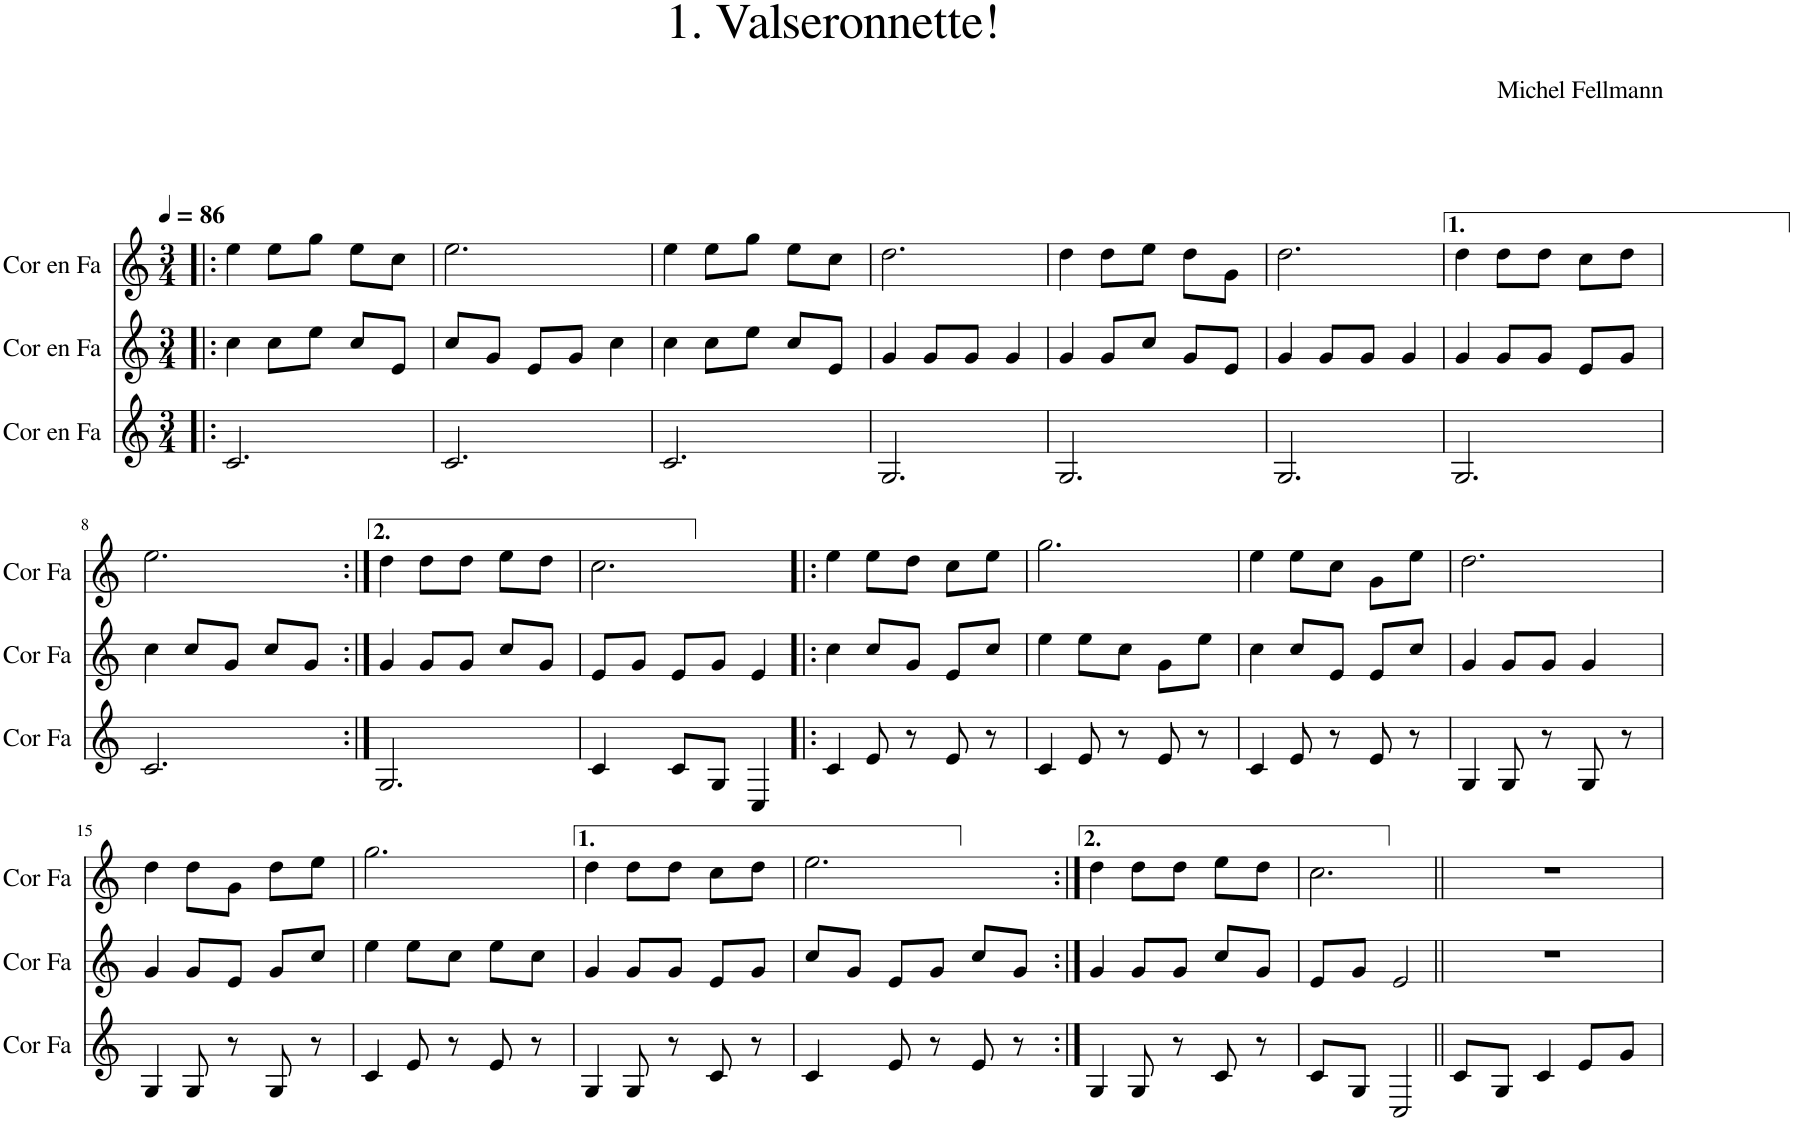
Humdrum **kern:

**kern	**kern	**kern
*part3	*part2	*part1
*staff3	*staff2	*staff1
*I"Cor en Fa	*I"Cor en Fa	*I"Cor en Fa
*I'Cor Fa	*I'Cor Fa	*I'Cor Fa
*clefG2	*clefG2	*clefG2
*Trd4c7	*Trd4c7	*Trd4c7
*k[]	*k[]	*k[]
*M3/4	*M3/4	*M3/4
*MM86	*MM86	*MM86
=1!|:	=1!|:	=1!|:
2.c/	4cc\	4ee\
.	8cc\L	8ee\L
.	8ee\J	8gg\J
.	8cc/L	8ee\L
.	8e/J	8cc\J
=2	=2	=2
2.c/	8cc/L	2.ee\
.	8g/J	.
.	8e/L	.
.	8g/J	.
.	4cc\	.
=3	=3	=3
2.c/	4cc\	4ee\
.	8cc\L	8ee\L
.	8ee\J	8gg\J
.	8cc/L	8ee\L
.	8e/J	8cc\J
=4	=4	=4
2.G/	4g/	2.dd\
.	8g/L	.
.	8g/J	.
.	4g/	.
=5	=5	=5
2.G/	4g/	4dd\
.	8g/L	8dd\L
.	8cc/J	8ee\J
.	8g/L	8dd\L
.	8e/J	8g\J
=6	=6	=6
2.G/	4g/	2.dd\
.	8g/L	.
.	8g/J	.
.	4g/	.
=7	=7	=7
2.G/	4g/	4dd\
.	8g/L	8dd\L
.	8g/J	8dd\J
.	8e/L	8cc\L
.	8g/J	8dd\J
!!LO:LB:g=z
=8	=8	=8
2.c/	4cc\	2.ee\
.	8cc/L	.
.	8g/J	.
.	8cc/L	.
.	8g/J	.
=9:|!	=9:|!	=9:|!
2.G/	4g/	4dd\
.	8g/L	8dd\L
.	8g/J	8dd\J
.	8cc/L	8ee\L
.	8g/J	8dd\J
=10	=10	=10
4c/	8e/L	2.cc\
.	8g/J	.
8c/L	8e/L	.
8G/J	8g/J	.
4C/	4e/	.
=11!|:	=11!|:	=11!|:
4c/	4cc\	4ee\
8e/	8cc/L	8ee\L
8r	8g/J	8dd\J
8e/	8e/L	8cc\L
8r	8cc/J	8ee\J
=12	=12	=12
4c/	4ee\	2.gg\
8e/	8ee\L	.
8r	8cc\J	.
8e/	8g\L	.
8r	8ee\J	.
=13	=13	=13
4c/	4cc\	4ee\
8e/	8cc/L	8ee\L
8r	8e/J	8cc\J
8e/	8e/L	8g\L
8r	8cc/J	8ee\J
=14	=14	=14
4G/	4g/	2.dd\
8G/	8g/L	.
8r	8g/J	.
8G/	4g/	.
8r	.	.
!!LO:LB:g=z
=15	=15	=15
4G/	4g/	4dd\
8G/	8g/L	8dd\L
8r	8e/J	8g\J
8G/	8g/L	8dd\L
8r	8cc/J	8ee\J
=16	=16	=16
4c/	4ee\	2.gg\
8e/	8ee\L	.
8r	8cc\J	.
8e/	8ee\L	.
8r	8cc\J	.
=17	=17	=17
4G/	4g/	4dd\
8G/	8g/L	8dd\L
8r	8g/J	8dd\J
8c/	8e/L	8cc\L
8r	8g/J	8dd\J
=18	=18	=18
4c/	8cc/L	2.ee\
.	8g/J	.
8e/	8e/L	.
8r	8g/J	.
8e/	8cc/L	.
8r	8g/J	.
=19:|!	=19:|!	=19:|!
4G/	4g/	4dd\
8G/	8g/L	8dd\L
8r	8g/J	8dd\J
8c/	8cc/L	8ee\L
8r	8g/J	8dd\J
=20	=20	=20
8c/L	8e/L	2.cc\
8G/J	8g/J	.
2C/	2e/	.
=21||	=21||	=21||
8c/L	2.r	2.r
8G/J	.	.
4c/	.	.
8e/L	.	.
8g/J	.	.
=	=	=
*-	*-	*-
